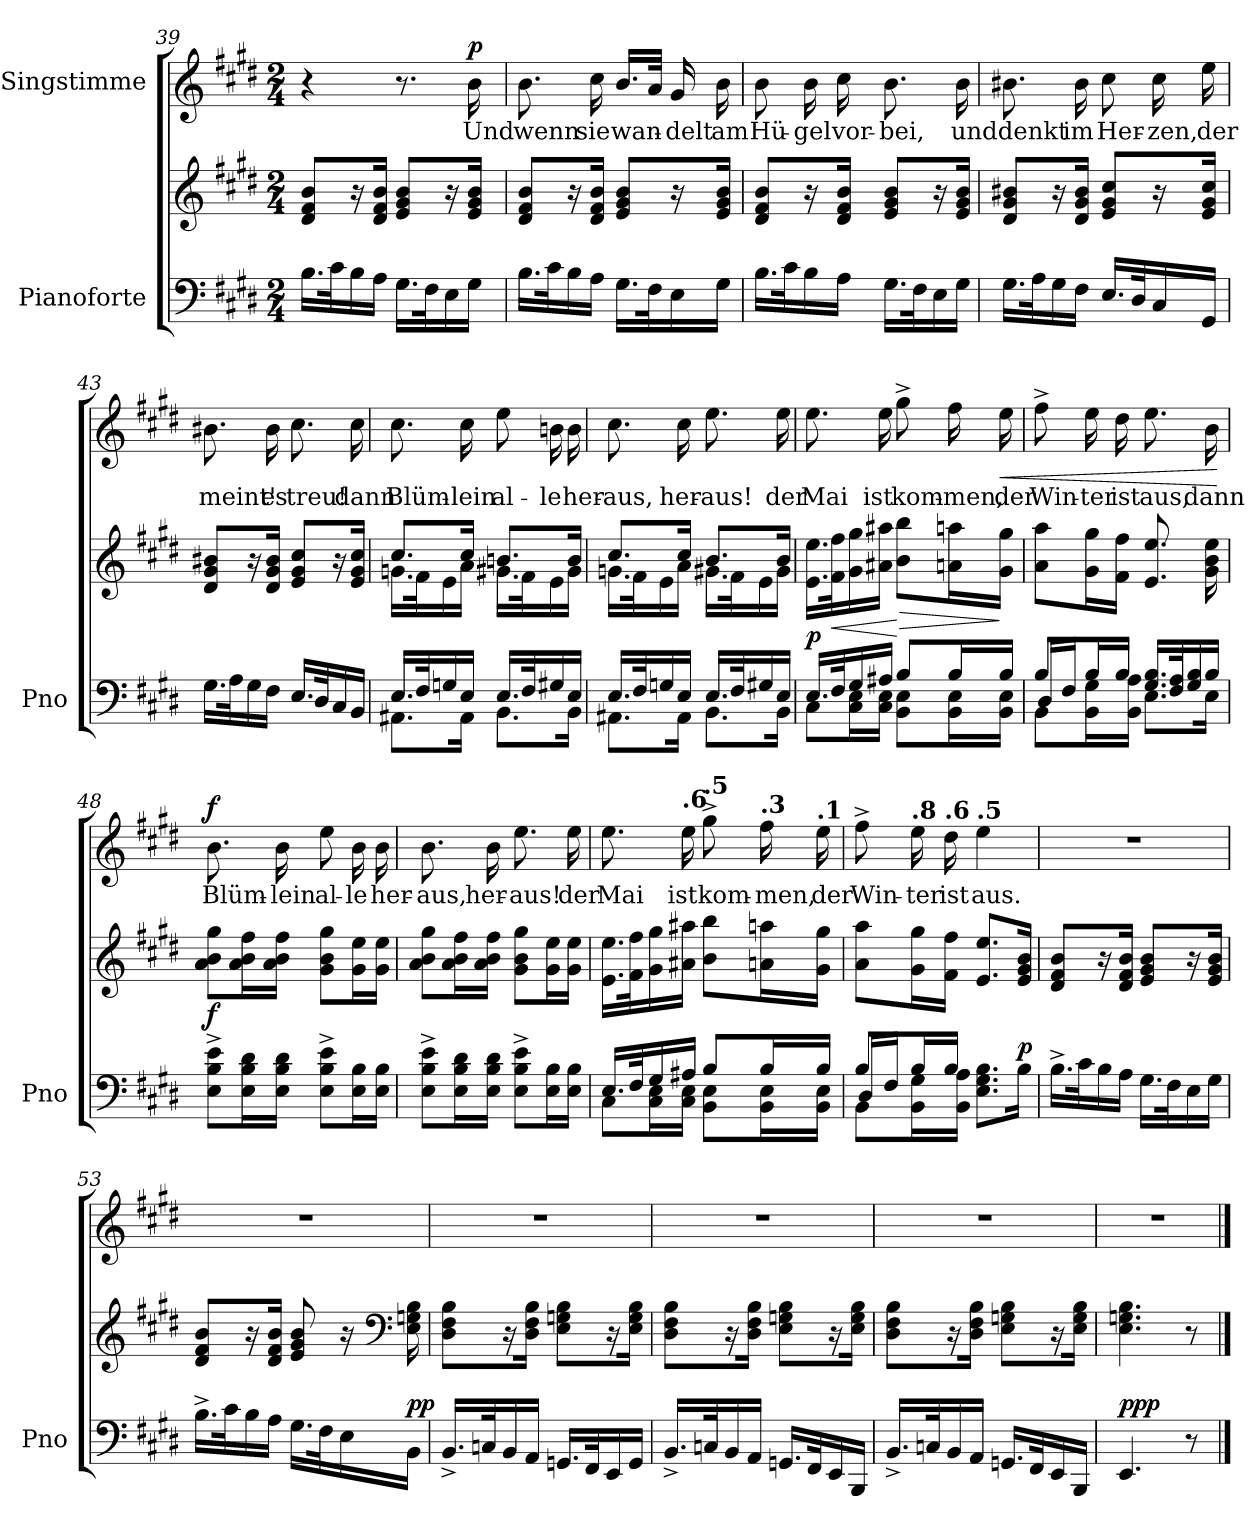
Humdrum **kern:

**kern	**kern	**dynam	**kern	**text	**dynam
*part2	*part2	*part2	*part1	*part1	*part1
*staff3	*staff2	*staff2/3	*staff1	*staff1	*staff1
*I"Pianoforte	*	*	*I"Singstimme	*	*
*I'Pno	*	*	*	*	*
*clefF4	*clefG2	*	*clefG2	*	*
*k[f#c#g#d#]	*k[f#c#g#d#]	*	*k[f#c#g#d#]	*	*
*M2/4	*M2/4	*	*M2/4	*	*
=39	=39	=39	=39	=39	=39
16.B\LL	8d#/ 8f#/ 8b/L	.	4r	.	.
32c#\K	.	.	.	.	.
16B\	16r	.	.	.	.
16A\JJ	16d#/ 16f#/ 16b/Jk	.	.	.	.
16.G#\LL	8e/ 8g#/ 8b/L	.	8.r	.	.
32F#\K	.	.	.	.	.
16E\	16r	.	.	.	.
*	*	*	*MM40	*	*
!	!	!	!	!LO:LY:b	!LO:DY:a
16G#\JJ	16e/ 16g#/ 16b/Jk	.	16b\	Und	p
=40	=40	=40	=40	=40	=40
!	!	!	!	!LO:LY:b	!
16.B\LL	8d#/ 8f#/ 8b/L	.	8.b\	wenn	.
32c#\K	.	.	.	.	.
16B\	16r	.	.	.	.
!	!	!	!	!LO:LY:b	!
16A\JJ	16d#/ 16f#/ 16b/Jk	.	16cc#\	sie	.
!	!	!	!	!LO:LY:b	!
16.G#\LL	8e/ 8g#/ 8b/L	.	16.b/LL	wan-	.
32F#\K	.	.	32a/JJk	.	.
!	!	!	!	!LO:LY:b	!
16E\	16r	.	16g#/	-delt	.
!	!	!	!	!LO:LY:b	!
16G#\JJ	16e/ 16g#/ 16b/Jk	.	16b\	am	.
=41	=41	=41	=41	=41	=41
!	!	!	!	!LO:LY:b	!
16.B\LL	8d#/ 8f#/ 8b/L	.	8b\	Hü-	.
32c#\K	.	.	.	.	.
!	!	!	!	!LO:LY:b	!
16B\	16r	.	16b\	-gel	.
!	!	!	!	!LO:LY:b	!
16A\JJ	16d#/ 16f#/ 16b/Jk	.	16cc#\	vor-	.
!	!	!	!	!LO:LY:b	!
16.G#\LL	8e/ 8g#/ 8b/L	.	8.b\	-bei,	.
32F#\K	.	.	.	.	.
16E\	16r	.	.	.	.
!	!	!	!	!LO:LY:b	!
16G#\JJ	16e/ 16g#/ 16b/Jk	.	16b\	und	.
!!LO:LB:g=z
=42	=42	=42	=42	=42	=42
!	!	!	!	!LO:LY:b	!
16.G#\LL	8d#/ 8g#/ 8b#X/L	.	8.b#X\	denkt	.
32A\K	.	.	.	.	.
16G#\	16r	.	.	.	.
!	!	!	!	!LO:LY:b	!
16F#\JJ	16d#/ 16g#/ 16b#/Jk	.	16b#\	im	.
!	!	!	!	!LO:LY:b	!
16.E/LL	8e/ 8g#/ 8cc#/L	.	8cc#\	Her-	.
32D#/K	.	.	.	.	.
!	!	!	!	!LO:LY:b	!
16C#/	16r	.	16cc#\	-zen,	.
!	!	!	!	!LO:LY:b	!
16GG#/JJ	16e/ 16g#/ 16cc#/Jk	.	16ee\	der	.
=43	=43	=43	=43	=43	=43
!	!	!	!	!LO:LY:b	!
16.G#\LL	8d#/ 8g#/ 8b#X/L	.	8.b#X\	meint'	.
32A\K	.	.	.	.	.
16G#\	16r	.	.	.	.
!	!	!	!	!LO:LY:b	!
16F#\JJ	16d#/ 16g#/ 16b#/Jk	.	16b#\	es	.
!	!	!	!	!LO:LY:b	!
16.E/LL	8e/ 8g#/ 8cc#/L	.	8.cc#\	treu!	.
32D#/K	.	.	.	.	.
16C#/	16r	.	.	.	.
!	!	!	!	!LO:LY:b	!
16BB/JJ	16e/ 16g#/ 16cc#/Jk	.	16cc#\	dann	.
=44	=44	=44	=44	=44	=44
*^	*^	*	*	*	*
!	!	!	!	!	!	!LO:LY:b	!
16.E/LL	8.AA#X\L	8.cc#/L	16.gn\LL	.	8.cc#\	Blüm-	.
32F#/K	.	.	32f#\K	.	.	.	.
16Gn/	.	.	16e\	.	.	.	.
!	!	!	!	!	!	!LO:LY:b	!
16E/JJ	16AA#\Jk	16cc#/Jk	16a\JJ	.	16cc#\	-lein	.
!	!	!	!	!	!	!LO:LY:b	!
16.E/LL	8.BB\L	8.bn/L	16.g#X\LL	.	8ee\	al-	.
32F#/K	.	.	32f#\K	.	.	.	.
!	!	!	!	!	!	!LO:LY:b	!
16G#X/	.	.	16e\	.	16bn\	-le	.
!	!	!	!	!	!	!LO:LY:b	!
16E/JJ	16BB\Jk	16b/Jk	16g#\JJ	.	16b\	her-	.
!!LO:LB:g=z
=45	=45	=45	=45	=45	=45	=45	=45
!	!	!	!	!	!	!LO:LY:b	!
16.E/LL	8.AA#X\L	8.cc#/L	16.gn\LL	.	8.cc#\	-aus,	.
32F#/K	.	.	32f#\K	.	.	.	.
16Gn/	.	.	16e\	.	.	.	.
!	!	!	!	!	!	!LO:LY:b	!
16E/JJ	16AA#\Jk	16cc#/Jk	16a\JJ	.	16cc#\	her-	.
!	!	!	!	!	!	!LO:LY:b	!
16.E/LL	8.BB\L	8.b/L	16.g#X\LL	.	8.ee\	-aus!	.
32F#/K	.	.	32f#\K	.	.	.	.
16G#X/	.	.	16e\	.	.	.	.
!	!	!	!	!	!	!LO:LY:b	!
16E/JJ	16BB\Jk	16b/Jk	16g#\JJ	.	16ee\	der	.
=46	=46	=46	=46	=46	=46	=46	=46
!	!	!	!	!LO:DY:a=2	!	!LO:LY:b	!
*	*	*v	*v	*	*	*	*
16.E/LL	8C#\L	16.e\ 16.ee\LL	p	8.ee\	Mai	.
!	!	!	!LO:HP:b	!	!	!
32F#/K	.	32f#\ 32ff#\K	<	.	.	.
16G#/	16C#\ 16E\L	16g#\ 16gg#\	.	.	.	.
!	!	!	!	!	!LO:LY:b	!
16A#X/JJ	16C#\ 16E\JJ	16a#X\ 16aa#X\JJ	.	16ee\	ist	.
!	!	!	!LO:HP:n=1:b	!	!LO:LY:b	!
8B/L	8BB\ 8E\L	8b\ 8bb\L	[ >	8gg#^\	kom-	.
!	!	!	!	!	!LO:LY:b	!
16B/L	16BB\ 16E\L	16an\ 16aan\L	.	16ff#\	-men,	.
!	!	!	!	!	!LO:LY:b	!LO:HP:b
16B/JJ	16BB\ 16E\JJ	16g#\ 16gg#\JJ	]	16ee\	der	<
=47	=47	=47	=47	=47	=47	=47
*	*^	*	*	*	*	*
!	!	!	!	!	!	!LO:LY:b	!
8B/L	8BB\L	16D#/LL	8a\ 8aa\L	.	8ff#^\	Win-	.
.	.	16F#/JJ	.	.	.	.	.
!	!	!	!	!	!	!LO:LY:b	!
16B/L	16BB\ 16G#\L	4.ryy	16g#\ 16gg#\L	.	16ee\	-ter	.
!	!	!	!	!	!	!LO:LY:b	!
16B/JJ	16BB\ 16A\JJ	.	16f#\ 16ff#\JJ	.	16dd#\	ist	.
!	!	!	!	!	!	!LO:LY:b	!
16.G#/ 16.B/LL	8.E\L	.	8.e/ 8.ee/	.	8.ee\	aus,	.
32F#/ 32A/K	.	.	.	.	.	.	.
16G#/ 16B/	.	.	.	.	.	.	.
*	*	*	*	*	*MM50	*	*
!	!	!	!	!	!	!LO:LY:b	!
16B/JJ	16E\Jk	.	16g#\ 16b\ 16ee\	.	16b\	dann	.
*v	*v	*v	*	*	*	*	*
.	.	.	.	.	[
=48	=48	=48	=48	=48	=48
!	!	!LO:DY:a=2	!	!LO:LY:b	!LO:DY:a
8E\^ 8B\^ 8e\^L	8a\ 8b\ 8gg#\L	f	8.b\	Blüm-	f
16E\ 16B\ 16d#\L	16a\ 16b\ 16ff#\L	.	.	.	.
!	!	!	!	!LO:LY:b	!
16E\ 16B\ 16d#\JJ	16a\ 16b\ 16ff#\JJ	.	16b\	-lein	.
!	!	!	!	!LO:LY:b	!
8E\^ 8B\^ 8e\^L	8g#\ 8b\ 8gg#\L	.	8ee\	al-	.
!	!	!	!	!LO:LY:b	!
16E\ 16B\L	16g#\ 16ee\L	.	16b\	-le	.
!	!	!	!	!LO:LY:b	!
16E\ 16B\JJ	16g#\ 16ee\JJ	.	16b\	her-	.
!!LO:LB:g=z
=49	=49	=49	=49	=49	=49
!	!	!	!	!LO:LY:b	!
8E\^ 8B\^ 8e\^L	8a\ 8b\ 8gg#\L	.	8.b\	-aus,	.
16E\ 16B\ 16d#\L	16a\ 16b\ 16ff#\L	.	.	.	.
!	!	!	!	!LO:LY:b	!
16E\ 16B\ 16d#\JJ	16a\ 16b\ 16ff#\JJ	.	16b\	her-	.
!	!	!	!	!LO:LY:b	!
8E\^ 8B\^ 8e\^L	8g#\ 8b\ 8gg#\L	.	8.ee\	-aus!	.
16E\ 16B\L	16g#\ 16ee\L	.	.	.	.
!	!	!	!	!LO:LY:b	!
16E\ 16B\JJ	16g#\ 16ee\JJ	.	16ee\	der	.
=50	=50	=50	=50	=50	=50
*	*	*	*MM48	*	*
*^	*	*	*	*	*
!	!	!	!	!	!LO:LY:b	!
16.E/LL	8C#\L	16.e\ 16.ee\LL	.	8.ee\	Mai	.
32F#/K	.	32f#\ 32ff#\K	.	.	.	.
16G#/	16C#\ 16E\L	16g#\ 16gg#\	.	.	.	.
*	*	*	*	*MM44	*	*
!	!	!	!	!LO:TX:a:B:t=.6	!	!
!	!	!	!	!	!LO:LY:b	!
16A#X/JJ	16C#\ 16E\JJ	16a#X\ 16aa#X\JJ	.	16ee\	ist	.
*	*	*	*	*MM43	*	*
!	!	!	!	!LO:TX:a:B:t=.5	!	!
!	!	!	!	!	!LO:LY:b	!
8B/L	8BB\ 8E\L	8b\ 8bb\L	.	8gg#^\	kom-	.
*	*	*	*	*MM41	*	*
!	!	!	!	!LO:TX:a:B:t=.3	!	!
!	!	!	!	!	!LO:LY:b	!
16B/L	16BB\ 16E\L	16an\ 16aan\L	.	16ff#\	-men,	.
*	*	*	*	*MM40	*	*
!	!	!	!	!LO:TX:a:B:t=.1	!	!
!	!	!	!	!	!LO:LY:b	!
16B/JJ	16BB\ 16E\JJ	16g#\ 16gg#\JJ	.	16ee\	der	.
*v	*v	*	*	*	*	*
=51	=51	=51	=51	=51	=51
*	*	*	*MM39	*	*
*^	*	*	*	*	*
*	*^	*	*	*	*	*
!	!	!	!	!	!	!LO:LY:b	!
8B/L	8BB\L	16D#/LL	8a\ 8aa\L	.	8ff#^\	Win-	.
.	.	16F#/JJ	.	.	.	.	.
*	*	*	*	*	*MM36	*	*
!	!	!	!	!	!LO:TX:a:B:t=.8	!	!
!	!	!	!	!	!	!LO:LY:b	!
16B/L	16BB\ 16G#\L	4.ryy	16g#\ 16gg#\L	.	16ee\	-ter	.
*	*	*	*	*	*MM35	*	*
!	!	!	!	!	!LO:TX:a:B:t=.6	!	!
!	!	!	!	!	!	!LO:LY:b	!
16B/JJ	16BB\ 16A\JJ	.	16f#\ 16ff#\JJ	.	16dd#\	ist	.
*	*	*	*	*	*MM34	*	*
!	!	!	!	!	!LO:TX:a:B:t=.5	!	!
!	!	!	!	!	!	!LO:LY:b	!
8.E\ 8.G#\ 8.B\L	4ryy	.	8.e/ 8.ee/L	.	4ee\	aus.	.
!	!	!	!	!LO:DY:a=2	!	!	!
16B\Jk	.	.	16e/ 16g#/ 16b/Jk	p	.	.	.
*v	*v	*v	*	*	*	*	*
=52	=52	=52	=52	=52	=52
*	*	*	*MM46	*	*
16.B^\LL	8d#/ 8f#/ 8b/L	.	2r	.	.
32c#\K	.	.	.	.	.
16B\	16r	.	.	.	.
16A\JJ	16d#/ 16f#/ 16b/Jk	.	.	.	.
16.G#\LL	8e/ 8g#/ 8b/L	.	.	.	.
32F#\K	.	.	.	.	.
16E\	16r	.	.	.	.
16G#\JJ	16e/ 16g#/ 16b/Jk	.	.	.	.
!!LO:LB:g=z
=53	=53	=53	=53	=53	=53
16.B^\LL	8d#/ 8f#/ 8b/L	.	2r	.	.
32c#\K	.	.	.	.	.
16B\	16r	.	.	.	.
16A\JJ	16d#/ 16f#/ 16b/Jk	.	.	.	.
16.G#\LL	8e/ 8g#/ 8b/	.	.	.	.
32F#\K	.	.	.	.	.
16E\	16r	.	.	.	.
*	*clefF4	*	*	*	*
!	!	!LO:DY:a=2	!	!	!
16BB\JJ	16E\ 16Gn\ 16B\	pp	.	.	.
=54	=54	=54	=54	=54	=54
16.BB^/LL	8D#\ 8F#\ 8B\L	.	2r	.	.
32Cn/K	.	.	.	.	.
16BB/	16r	.	.	.	.
16AA/JJ	16D#\ 16F#\ 16B\Jk	.	.	.	.
16.GGn/LL	8E\ 8Gn\ 8B\L	.	.	.	.
32FF#/K	.	.	.	.	.
16EE/	16r	.	.	.	.
16GG/JJ	16E\ 16G\ 16B\Jk	.	.	.	.
=55	=55	=55	=55	=55	=55
16.BB^/LL	8D#\ 8F#\ 8B\L	.	2r	.	.
32Cn/K	.	.	.	.	.
16BB/	16r	.	.	.	.
16AA/JJ	16D#\ 16F#\ 16B\Jk	.	.	.	.
16.GGn/LL	8E\ 8Gn\ 8B\L	.	.	.	.
32FF#/K	.	.	.	.	.
16EE/	16r	.	.	.	.
16BBB/JJ	16E\ 16G\ 16B\Jk	.	.	.	.
=56	=56	=56	=56	=56	=56
16.BB^/LL	8D#\ 8F#\ 8B\L	.	2r	.	.
32Cn/K	.	.	.	.	.
16BB/	16r	.	.	.	.
16AA/JJ	16D#\ 16F#\ 16B\Jk	.	.	.	.
16.GGn/LL	8E\ 8Gn\ 8B\L	.	.	.	.
32FF#/K	.	.	.	.	.
16EE/	16r	.	.	.	.
16BBB/JJ	16E\ 16G\ 16B\Jk	.	.	.	.
=57	=57	=57	=57	=57	=57
!	!	!LO:DY:a=2	!	!	!
4.EE/	4.E\ 4.Gn\ 4.B\	ppp	2r	.	.
8r	8r	.	.	.	.
==	==	==	==	==	==
*-	*-	*-	*-	*-	*-
